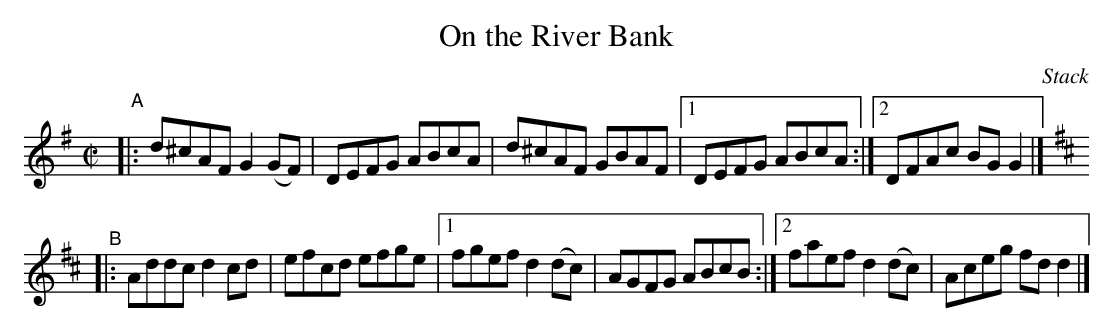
X:1
T: On the River Bank
O: Stack
M: C|
L: 1/8
K: G
"^A"|: d^cAF G2(GF) | DEFG ABcA | d^cAF GBAF |[1 DEFG ABcA :|[2 DFAc BGG2 |]
K: D
"^B"|: Addc d2cd | efcd efge |[1 fgef d2(dc) | AGFG ABcB :|[2 faef d2(dc) | Aceg fdd2 |]
